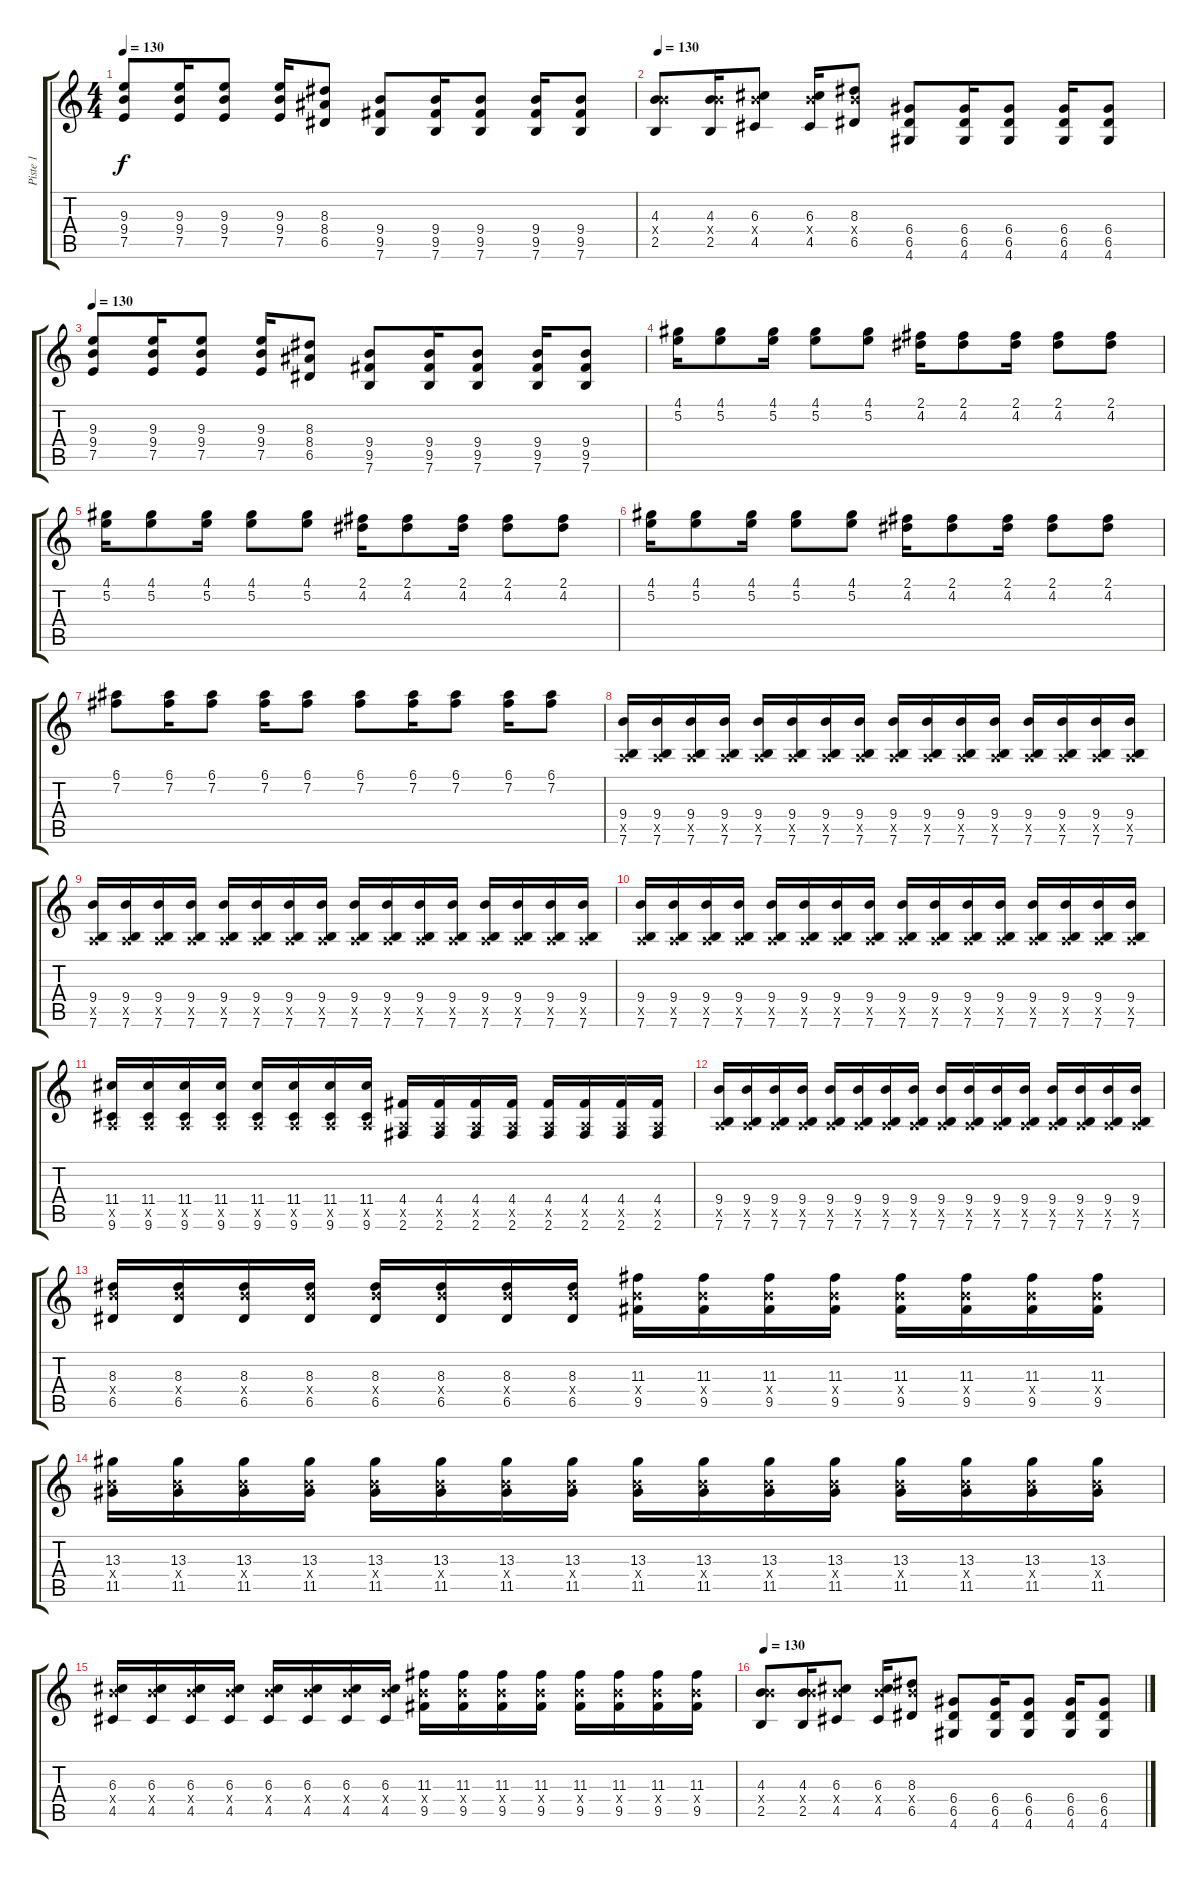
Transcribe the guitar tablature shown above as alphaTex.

\track ("Piste 1" "Piste 1") {instrument overdrivenguitar}
\staff {score tabs}
\tuning (E4 B3 G3 D3 A2 E2) {hide}
\ts (4 4)
\tempo 130
\clef g2
\ks c
(9.3 9.4 7.5).8{dy f} (9.3 9.4 7.5).16 (9.3 9.4 7.5).8 (9.3 9.4 7.5).16 (8.3 8.4 6.5).8 (9.4 9.5 7.6).8 (9.4 9.5 7.6).16 (9.4 9.5 7.6).8 (9.4 9.5 7.6).16 (9.4 9.5 7.6).8 |
\tempo 130
(4.3 9.4{x} 2.5).8 (4.3 9.4{x} 2.5).16 (6.3 9.4{x} 4.5).8 (6.3 9.4{x} 4.5).16 (8.3 9.4{x} 6.5).8 (6.4 6.5 4.6).8 (6.4 6.5 4.6).16 (6.4 6.5 4.6).8 (6.4 6.5 4.6).16 (6.4 6.5 4.6).8 |
\tempo 130
(9.3 9.4 7.5).8 (9.3 9.4 7.5).16 (9.3 9.4 7.5).8 (9.3 9.4 7.5).16 (8.3 8.4 6.5).8 (9.4 9.5 7.6).8 (9.4 9.5 7.6).16 (9.4 9.5 7.6).8 (9.4 9.5 7.6).16 (9.4 9.5 7.6).8 |
(4.1 5.2).16 (4.1 5.2).8 (4.1 5.2).16 (4.1 5.2).8 (4.1 5.2).8 (2.1 4.2).16 (2.1 4.2).8 (2.1 4.2).16 (2.1 4.2).8 (2.1 4.2).8 |
(4.1 5.2).16 (4.1 5.2).8 (4.1 5.2).16 (4.1 5.2).8 (4.1 5.2).8 (2.1 4.2).16 (2.1 4.2).8 (2.1 4.2).16 (2.1 4.2).8 (2.1 4.2).8 |
(4.1 5.2).16 (4.1 5.2).8 (4.1 5.2).16 (4.1 5.2).8 (4.1 5.2).8 (2.1 4.2).16 (2.1 4.2).8 (2.1 4.2).16 (2.1 4.2).8 (2.1 4.2).8 |
(6.1 7.2).8 (6.1 7.2).16 (6.1 7.2).8 (6.1 7.2).16 (6.1 7.2).8 (6.1 7.2).8 (6.1 7.2).16 (6.1 7.2).8 (6.1 7.2).16 (6.1 7.2).8 |
(9.4 0.5{x} 7.6).16 (9.4 0.5{x} 7.6).16 (9.4 0.5{x} 7.6).16 (9.4 0.5{x} 7.6).16 (9.4 0.5{x} 7.6).16 (9.4 0.5{x} 7.6).16 (9.4 0.5{x} 7.6).16 (9.4 0.5{x} 7.6).16 (9.4 0.5{x} 7.6).16 (9.4 0.5{x} 7.6).16 (9.4 0.5{x} 7.6).16 (9.4 0.5{x} 7.6).16 (9.4 0.5{x} 7.6).16 (9.4 0.5{x} 7.6).16 (9.4 0.5{x} 7.6).16 (9.4 0.5{x} 7.6).16 |
(9.4 0.5{x} 7.6).16 (9.4 0.5{x} 7.6).16 (9.4 0.5{x} 7.6).16 (9.4 0.5{x} 7.6).16 (9.4 0.5{x} 7.6).16 (9.4 0.5{x} 7.6).16 (9.4 0.5{x} 7.6).16 (9.4 0.5{x} 7.6).16 (9.4 0.5{x} 7.6).16 (9.4 0.5{x} 7.6).16 (9.4 0.5{x} 7.6).16 (9.4 0.5{x} 7.6).16 (9.4 0.5{x} 7.6).16 (9.4 0.5{x} 7.6).16 (9.4 0.5{x} 7.6).16 (9.4 0.5{x} 7.6).16 |
(9.4 0.5{x} 7.6).16 (9.4 0.5{x} 7.6).16 (9.4 0.5{x} 7.6).16 (9.4 0.5{x} 7.6).16 (9.4 0.5{x} 7.6).16 (9.4 0.5{x} 7.6).16 (9.4 0.5{x} 7.6).16 (9.4 0.5{x} 7.6).16 (9.4 0.5{x} 7.6).16 (9.4 0.5{x} 7.6).16 (9.4 0.5{x} 7.6).16 (9.4 0.5{x} 7.6).16 (9.4 0.5{x} 7.6).16 (9.4 0.5{x} 7.6).16 (9.4 0.5{x} 7.6).16 (9.4 0.5{x} 7.6).16 |
(11.4 0.5{x} 9.6).16 (11.4 0.5{x} 9.6).16 (11.4 0.5{x} 9.6).16 (11.4 0.5{x} 9.6).16 (11.4 0.5{x} 9.6).16 (11.4 0.5{x} 9.6).16 (11.4 0.5{x} 9.6).16 (11.4 0.5{x} 9.6).16 (4.4 0.5{x} 2.6).16 (4.4 0.5{x} 2.6).16 (4.4 0.5{x} 2.6).16 (4.4 0.5{x} 2.6).16 (4.4 0.5{x} 2.6).16 (4.4 0.5{x} 2.6).16 (4.4 0.5{x} 2.6).16 (4.4 0.5{x} 2.6).16 |
(9.4 0.5{x} 7.6).16 (9.4 0.5{x} 7.6).16 (9.4 0.5{x} 7.6).16 (9.4 0.5{x} 7.6).16 (9.4 0.5{x} 7.6).16 (9.4 0.5{x} 7.6).16 (9.4 0.5{x} 7.6).16 (9.4 0.5{x} 7.6).16 (9.4 0.5{x} 7.6).16 (9.4 0.5{x} 7.6).16 (9.4 0.5{x} 7.6).16 (9.4 0.5{x} 7.6).16 (9.4 0.5{x} 7.6).16 (9.4 0.5{x} 7.6).16 (9.4 0.5{x} 7.6).16 (9.4 0.5{x} 7.6).16 |
(8.3 9.4{x} 6.5).16 (8.3 9.4{x} 6.5).16 (8.3 9.4{x} 6.5).16 (8.3 9.4{x} 6.5).16 (8.3 9.4{x} 6.5).16 (8.3 9.4{x} 6.5).16 (8.3 9.4{x} 6.5).16 (8.3 9.4{x} 6.5).16 (11.3 9.4{x} 9.5).16 (11.3 9.4{x} 9.5).16 (11.3 9.4{x} 9.5).16 (11.3 9.4{x} 9.5).16 (11.3 9.4{x} 9.5).16 (11.3 9.4{x} 9.5).16 (11.3 9.4{x} 9.5).16 (11.3 9.4{x} 9.5).16 |
(13.3 9.4{x} 11.5).16 (13.3 9.4{x} 11.5).16 (13.3 9.4{x} 11.5).16 (13.3 9.4{x} 11.5).16 (13.3 9.4{x} 11.5).16 (13.3 9.4{x} 11.5).16 (13.3 9.4{x} 11.5).16 (13.3 9.4{x} 11.5).16 (13.3 9.4{x} 11.5).16 (13.3 9.4{x} 11.5).16 (13.3 9.4{x} 11.5).16 (13.3 9.4{x} 11.5).16 (13.3 9.4{x} 11.5).16 (13.3 9.4{x} 11.5).16 (13.3 9.4{x} 11.5).16 (13.3 9.4{x} 11.5).16 |
(6.3 9.4{x} 4.5).16 (6.3 9.4{x} 4.5).16 (6.3 9.4{x} 4.5).16 (6.3 9.4{x} 4.5).16 (6.3 9.4{x} 4.5).16 (6.3 9.4{x} 4.5).16 (6.3 9.4{x} 4.5).16 (6.3 9.4{x} 4.5).16 (11.3 9.4{x} 9.5).16 (11.3 9.4{x} 9.5).16 (11.3 9.4{x} 9.5).16 (11.3 9.4{x} 9.5).16 (11.3 9.4{x} 9.5).16 (11.3 9.4{x} 9.5).16 (11.3 9.4{x} 9.5).16 (11.3 9.4{x} 9.5).16 |
\tempo 130
(4.3 9.4{x} 2.5).8 (4.3 9.4{x} 2.5).16 (6.3 9.4{x} 4.5).8 (6.3 9.4{x} 4.5).16 (8.3 9.4{x} 6.5).8 (6.4 6.5 4.6).8 (6.4 6.5 4.6).16 (6.4 6.5 4.6).8 (6.4 6.5 4.6).16 (6.4 6.5 4.6).8
